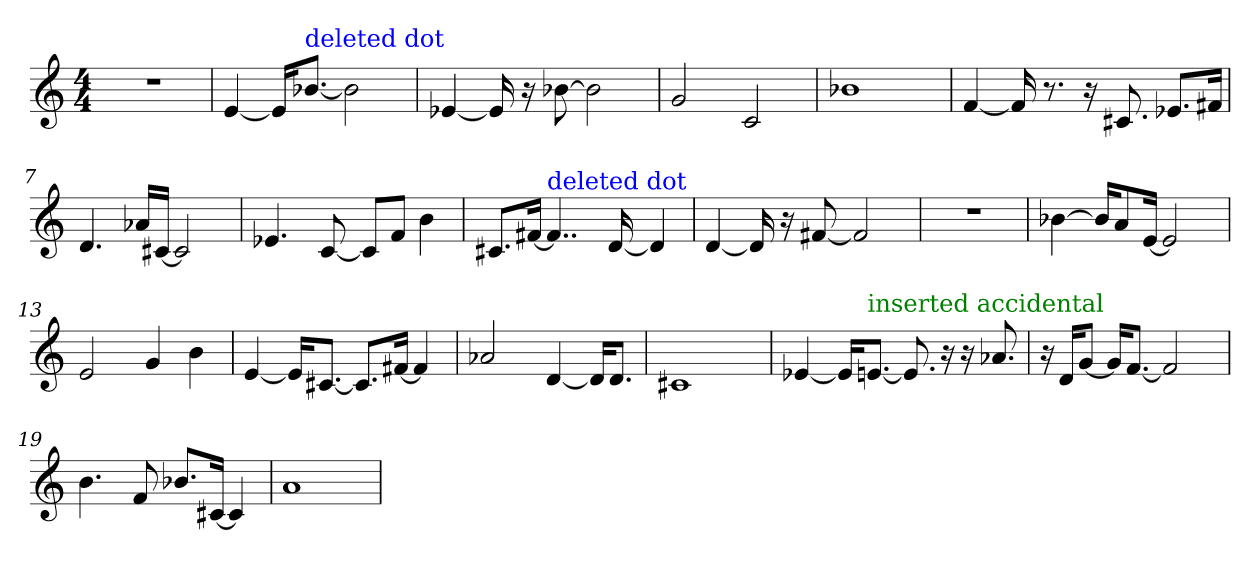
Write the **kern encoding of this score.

**kern
*part1
*staff1
*M4/4
=1
1r
=2
[4e
16eKL]
!LO:TX:color=#0000FF:t=deleted dot
[8.b-XiJ
2b-]
=3
[4e-X
16e-]
16r
[8b-X
2b-]
=4
2g
2c
=5
1b-X
=6
[4f
16f]
8.r
16r
8.c#X
8.e-XL
16f#XJk
=7
4.d
16a-XLL
[16c#XJJ
2c#]
=8
4.e-X
[8c
8cL]
8fJ
4b
=9
8.c#XL
[16f#XJk
!LO:TX:color=#0000FF:t=deleted dot
4..f#i]
[16d
4d]
=10
[4d
16d]
16r
[8f#X
2f#]
=11
1r
=12
[4b-X
16b-KL]
8a
[16eJk
2e]
=13
2e
4g
4b
=14
[4e
16eKL]
[8.c#XJ
8.c#L]
[16f#XJk
4f#]
=15
2a-X
[4d
16dKL]
8.dJ
=16
1c#X
=17
[4e-X
16e-KL]
!LO:TX:color=#008000:t=inserted accidental
[8.ejJ
8.e]
16r
16r
8.a-X
=18
16r
16dKL
[8gJ
16gKL]
[8.fJ
2f]
=19
4.b
8f
8.b-XL
[16c#XJk
4c#]
=20
1a
=
*-
